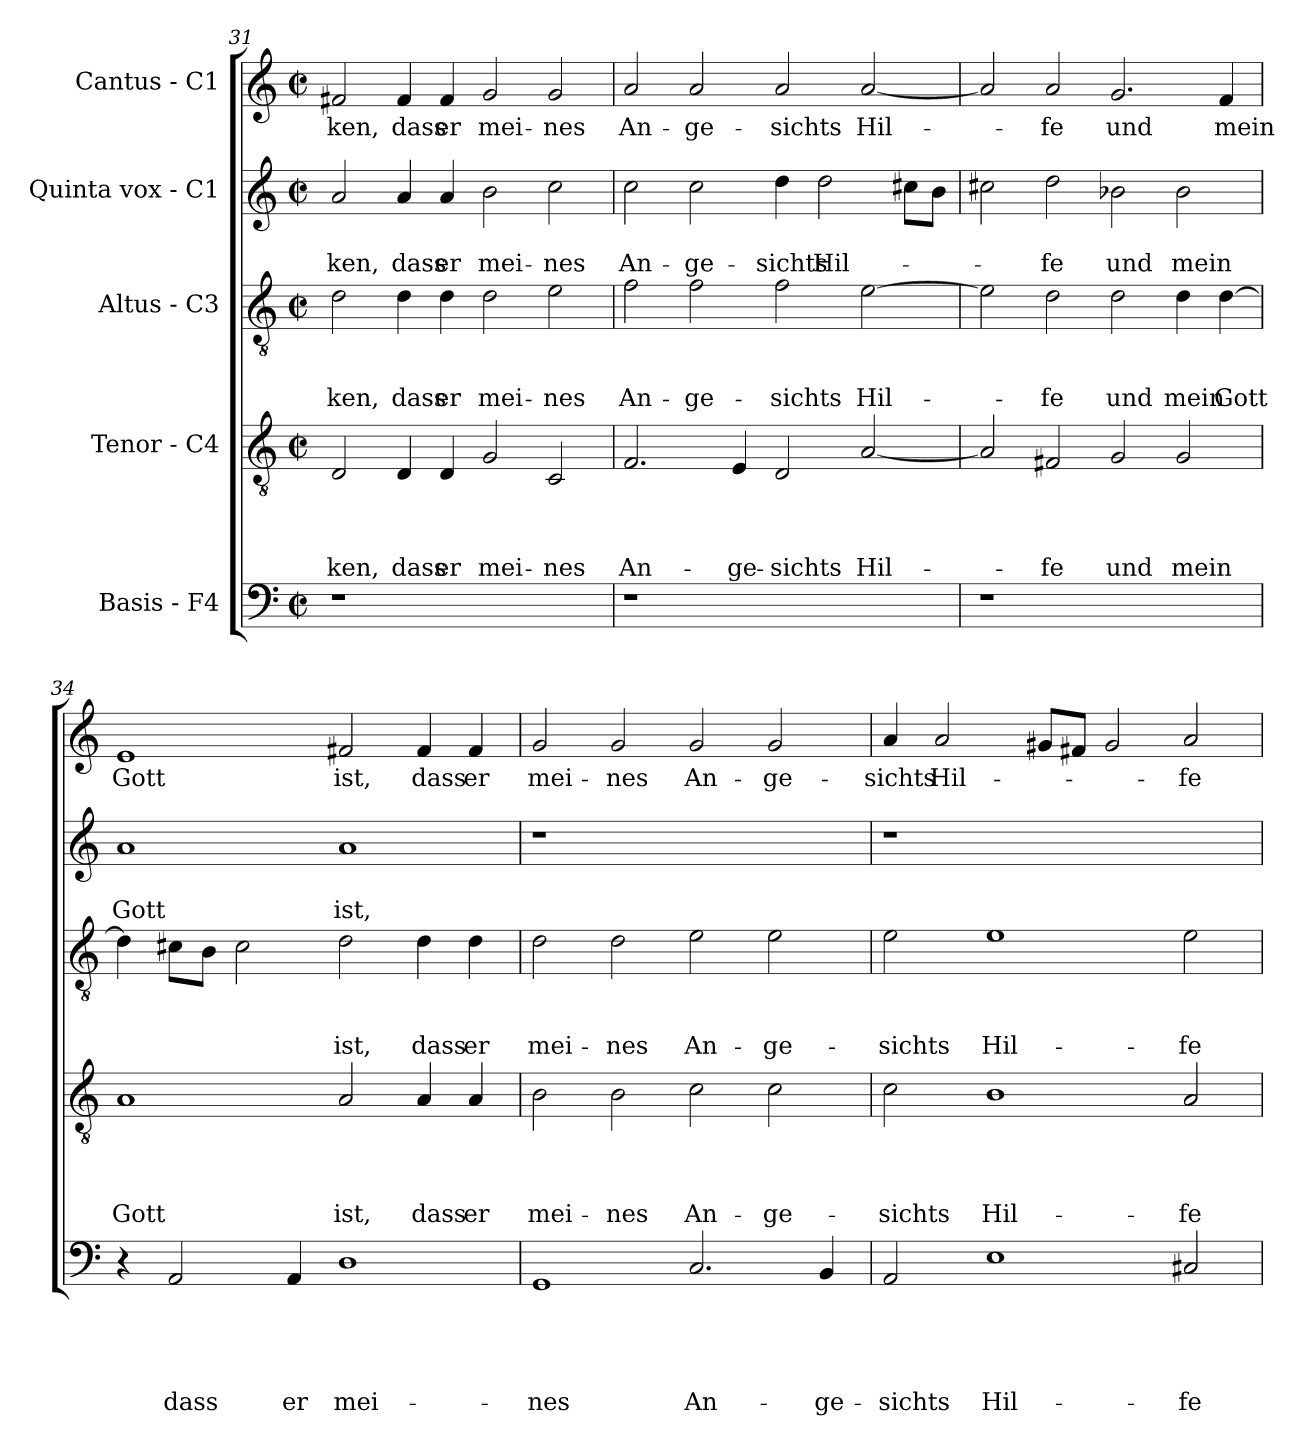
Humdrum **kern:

**kern	**text	**text	**text	**text	**text	**kern	**text	**text	**text	**text	**kern	**text	**text	**text	**kern	**text	**text	**kern	**text
*part5	*part5	*part5	*part5	*part5	*part5	*part4	*part4	*part4	*part4	*part4	*part3	*part3	*part3	*part3	*part2	*part2	*part2	*part1	*part1
*staff5	*staff5	*staff5	*staff5	*staff5	*staff5	*staff4	*staff4	*staff4	*staff4	*staff4	*staff3	*staff3	*staff3	*staff3	*staff2	*staff2	*staff2	*staff1	*staff1
*I"Basis - F4	*	*	*	*	*	*I"Tenor - C4	*	*	*	*	*I"Altus - C3	*	*	*	*I"Quinta vox - C1	*	*	*I"Cantus - C1	*
*clefF4	*	*	*	*	*	*clefGv2	*	*	*	*	*clefGv2	*	*	*	*clefG2	*	*	*clefG2	*
*k[]	*	*	*	*	*	*k[]	*	*	*	*	*k[]	*	*	*	*k[]	*	*	*k[]	*
*C:	*	*	*	*	*	*C:	*	*	*	*	*C:	*	*	*	*C:	*	*	*C:	*
*M2/2	*	*	*	*	*	*M2/2	*	*	*	*	*M2/2	*	*	*	*M2/2	*	*	*M2/2	*
*met(c|)	*	*	*	*	*	*met(c|)	*	*	*	*	*met(c|)	*	*	*	*met(c|)	*	*	*met(c|)	*
=31	=31	=31	=31	=31	=31	=31	=31	=31	=31	=31	=31	=31	=31	=31	=31	=31	=31	=31	=31
!	!	!	!	!	!	!	!	!	!	!LO:LY:b	!	!	!	!LO:LY:b	!	!	!LO:LY:b	!	!LO:LY:b
1r	.	.	.	.	.	2D/	.	.	.	-ken,	2d\	.	.	-ken,	2a/	.	-ken,	2f#X/	-ken,
!	!	!	!	!	!	!	!	!	!	!LO:LY:b	!	!	!	!LO:LY:b	!	!	!LO:LY:b	!	!LO:LY:b
.	.	.	.	.	.	4D/	.	.	.	dass	4d\	.	.	dass	4a/	.	dass	4f#/	dass
!	!	!	!	!	!	!	!	!	!	!LO:LY:b	!	!	!	!LO:LY:b	!	!	!LO:LY:b	!	!LO:LY:b
.	.	.	.	.	.	4D/	.	.	.	er	4d\	.	.	er	4a/	.	er	4f#/	er
!	!	!	!	!	!	!	!	!	!	!LO:LY:b	!	!	!	!LO:LY:b	!	!	!LO:LY:b	!	!LO:LY:b
1ryy	.	.	.	.	.	2G/	.	.	.	mei-	2d\	.	.	mei-	2b\	.	mei-	2g/	mei-
!	!	!	!	!	!	!	!	!	!	!LO:LY:b	!	!	!	!LO:LY:b	!	!	!LO:LY:b	!	!LO:LY:b
.	.	.	.	.	.	2C/	.	.	.	-nes	2e\	.	.	-nes	2cc\	.	-nes	2g/	-nes
=32	=32	=32	=32	=32	=32	=32	=32	=32	=32	=32	=32	=32	=32	=32	=32	=32	=32	=32	=32
!	!	!	!	!	!	!	!	!	!	!LO:LY:b	!	!	!	!LO:LY:b	!	!	!LO:LY:b	!	!LO:LY:b
1r	.	.	.	.	.	2.F/	.	.	.	An-	2f\	.	.	An-	2cc\	.	An-	2a/	An-
!	!	!	!	!	!	!	!	!	!	!	!	!	!	!LO:LY:b	!	!	!LO:LY:b	!	!LO:LY:b
.	.	.	.	.	.	.	.	.	.	.	2f\	.	.	-ge-	2cc\	.	-ge-	2a/	-ge-
!	!	!	!	!	!	!	!	!	!	!LO:LY:b	!	!	!	!	!	!	!	!	!
.	.	.	.	.	.	4E/	.	.	.	-ge-	.	.	.	.	.	.	.	.	.
!	!	!	!	!	!	!	!	!	!	!LO:LY:b	!	!	!	!LO:LY:b	!	!	!LO:LY:b	!	!LO:LY:b
1ryy	.	.	.	.	.	2D/	.	.	.	-sichts	2f\	.	.	-sichts	4dd\	.	-sichts	2a/	-sichts
!	!	!	!	!	!	!	!	!	!	!	!	!	!	!	!	!	!LO:LY:b	!	!
.	.	.	.	.	.	.	.	.	.	.	.	.	.	.	2dd\	.	Hil-	.	.
!	!	!	!	!	!	!	!	!	!	!LO:LY:b	!	!	!	!LO:LY:b	!	!	!	!	!LO:LY:b
.	.	.	.	.	.	[2A/	.	.	.	Hil-	[2e\	.	.	Hil-	.	.	.	[2a/	Hil-
.	.	.	.	.	.	.	.	.	.	.	.	.	.	.	8cc#X\L	.	.	.	.
.	.	.	.	.	.	.	.	.	.	.	.	.	.	.	8b\J	.	.	.	.
!!LO:LB:g=z
=33	=33	=33	=33	=33	=33	=33	=33	=33	=33	=33	=33	=33	=33	=33	=33	=33	=33	=33	=33
1r	.	.	.	.	.	2A/]	.	.	.	.	2e\]	.	.	.	2cc#X\	.	.	2a/]	.
!	!	!	!	!	!	!	!	!	!	!LO:LY:b	!	!	!	!LO:LY:b	!	!	!LO:LY:b	!	!LO:LY:b
.	.	.	.	.	.	2F#X/	.	.	.	-fe	2d\	.	.	-fe	2dd\	.	-fe	2a/	-fe
!	!	!	!	!	!	!	!	!	!	!LO:LY:b	!	!	!	!LO:LY:b	!	!	!LO:LY:b	!	!LO:LY:b
1ryy	.	.	.	.	.	2G/	.	.	.	und	2d\	.	.	und	2b-X\	.	und	2.g/	und
!	!	!	!	!	!	!	!	!	!	!LO:LY:b	!	!	!	!LO:LY:b	!	!	!LO:LY:b	!	!
.	.	.	.	.	.	2G/	.	.	.	mein	4d\	.	.	mein	2b-\	.	mein	.	.
!	!	!	!	!	!	!	!	!	!	!	!	!	!	!LO:LY:b	!	!	!	!	!LO:LY:b
.	.	.	.	.	.	.	.	.	.	.	[4d\	.	.	Gott	.	.	.	4f/	mein
=34	=34	=34	=34	=34	=34	=34	=34	=34	=34	=34	=34	=34	=34	=34	=34	=34	=34	=34	=34
!	!	!	!	!	!	!	!	!	!	!LO:LY:b	!	!	!	!	!	!	!LO:LY:b	!	!LO:LY:b
4r	.	.	.	.	.	1A	.	.	.	Gott	4d\]	.	.	.	1a	.	Gott	1e	Gott
!	!	!	!	!	!LO:LY:b	!	!	!	!	!	!	!	!	!	!	!	!	!	!
2AA/	.	.	.	.	dass	.	.	.	.	.	8c#X\L	.	.	.	.	.	.	.	.
.	.	.	.	.	.	.	.	.	.	.	8B\J	.	.	.	.	.	.	.	.
.	.	.	.	.	.	.	.	.	.	.	2c#\	.	.	.	.	.	.	.	.
!	!	!	!	!	!LO:LY:b	!	!	!	!	!	!	!	!	!	!	!	!	!	!
4AA/	.	.	.	.	er	.	.	.	.	.	.	.	.	.	.	.	.	.	.
!	!	!	!	!	!LO:LY:b	!	!	!	!	!LO:LY:b	!	!	!	!LO:LY:b	!	!	!LO:LY:b	!	!LO:LY:b
1D	.	.	.	.	mei-	2A/	.	.	.	ist,	2d\	.	.	ist,	1a	.	ist,	2f#X/	ist,
!	!	!	!	!	!	!	!	!	!	!LO:LY:b	!	!	!	!LO:LY:b	!	!	!	!	!LO:LY:b
.	.	.	.	.	.	4A/	.	.	.	dass	4d\	.	.	dass	.	.	.	4f#/	dass
!	!	!	!	!	!	!	!	!	!	!LO:LY:b	!	!	!	!LO:LY:b	!	!	!	!	!LO:LY:b
.	.	.	.	.	.	4A/	.	.	.	er	4d\	.	.	er	.	.	.	4f#/	er
=35	=35	=35	=35	=35	=35	=35	=35	=35	=35	=35	=35	=35	=35	=35	=35	=35	=35	=35	=35
!	!	!	!	!	!LO:LY:b	!	!	!	!	!LO:LY:b	!	!	!	!LO:LY:b	!	!	!	!	!LO:LY:b
1GG	.	.	.	.	-nes	2B\	.	.	.	mei-	2d\	.	.	mei-	1r	.	.	2g/	mei-
!	!	!	!	!	!	!	!	!	!	!LO:LY:b	!	!	!	!LO:LY:b	!	!	!	!	!LO:LY:b
.	.	.	.	.	.	2B\	.	.	.	-nes	2d\	.	.	-nes	.	.	.	2g/	-nes
!	!	!	!	!	!LO:LY:b	!	!	!	!	!LO:LY:b	!	!	!	!LO:LY:b	!	!	!	!	!LO:LY:b
2.C/	.	.	.	.	An-	2c\	.	.	.	An-	2e\	.	.	An-	1ryy	.	.	2g/	An-
!	!	!	!	!	!	!	!	!	!	!LO:LY:b	!	!	!	!LO:LY:b	!	!	!	!	!LO:LY:b
.	.	.	.	.	.	2c\	.	.	.	-ge-	2e\	.	.	-ge-	.	.	.	2g/	-ge-
!	!	!	!	!	!LO:LY:b	!	!	!	!	!	!	!	!	!	!	!	!	!	!
4BB/	.	.	.	.	-ge-	.	.	.	.	.	.	.	.	.	.	.	.	.	.
=36	=36	=36	=36	=36	=36	=36	=36	=36	=36	=36	=36	=36	=36	=36	=36	=36	=36	=36	=36
!	!	!	!	!	!LO:LY:b	!	!	!	!	!LO:LY:b	!	!	!	!LO:LY:b	!	!	!	!	!LO:LY:b
2AA/	.	.	.	.	-sichts	2c\	.	.	.	-sichts	2e\	.	.	-sichts	1r	.	.	4a/	-sichts
!	!	!	!	!	!	!	!	!	!	!	!	!	!	!	!	!	!	!	!LO:LY:b
.	.	.	.	.	.	.	.	.	.	.	.	.	.	.	.	.	.	2a/	Hil-
!	!	!	!	!	!LO:LY:b	!	!	!	!	!LO:LY:b	!	!	!	!LO:LY:b	!	!	!	!	!
1E	.	.	.	.	Hil-	1B	.	.	.	Hil-	1e	.	.	Hil-	.	.	.	.	.
.	.	.	.	.	.	.	.	.	.	.	.	.	.	.	.	.	.	8g#X/L	.
.	.	.	.	.	.	.	.	.	.	.	.	.	.	.	.	.	.	8f#X/J	.
.	.	.	.	.	.	.	.	.	.	.	.	.	.	.	1ryy	.	.	2g#/	.
!	!	!	!	!	!LO:LY:b	!	!	!	!	!LO:LY:b	!	!	!	!LO:LY:b	!	!	!	!	!LO:LY:b
2C#X/	.	.	.	.	-fe	2A/	.	.	.	-fe	2e\	.	.	-fe	.	.	.	2a/	-fe
=	=	=	=	=	=	=	=	=	=	=	=	=	=	=	=	=	=	=	=
*-	*-	*-	*-	*-	*-	*-	*-	*-	*-	*-	*-	*-	*-	*-	*-	*-	*-	*-	*-
